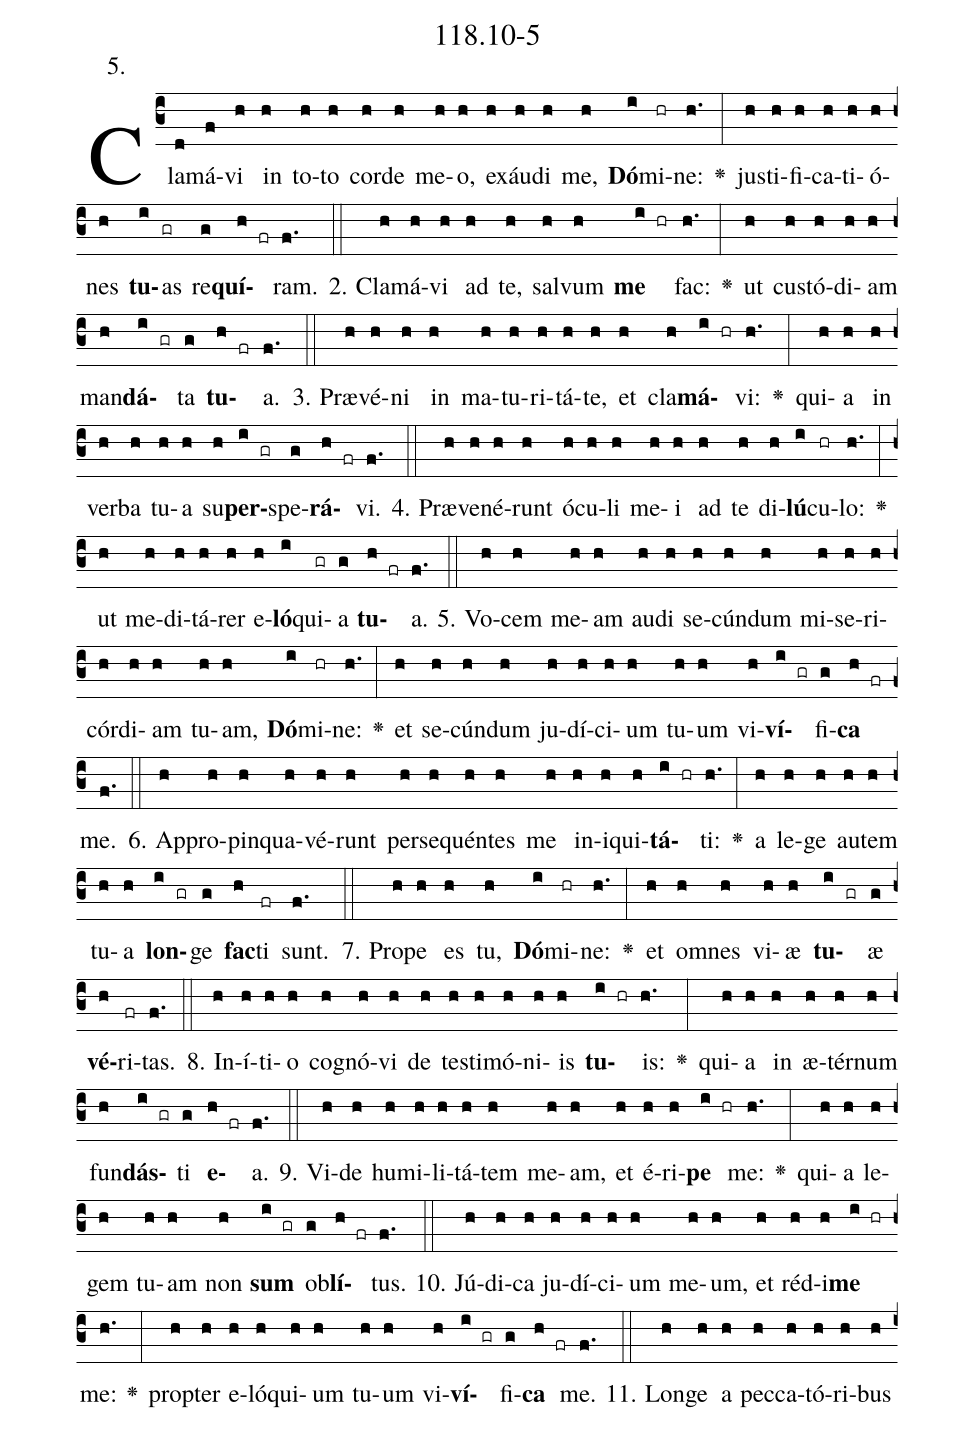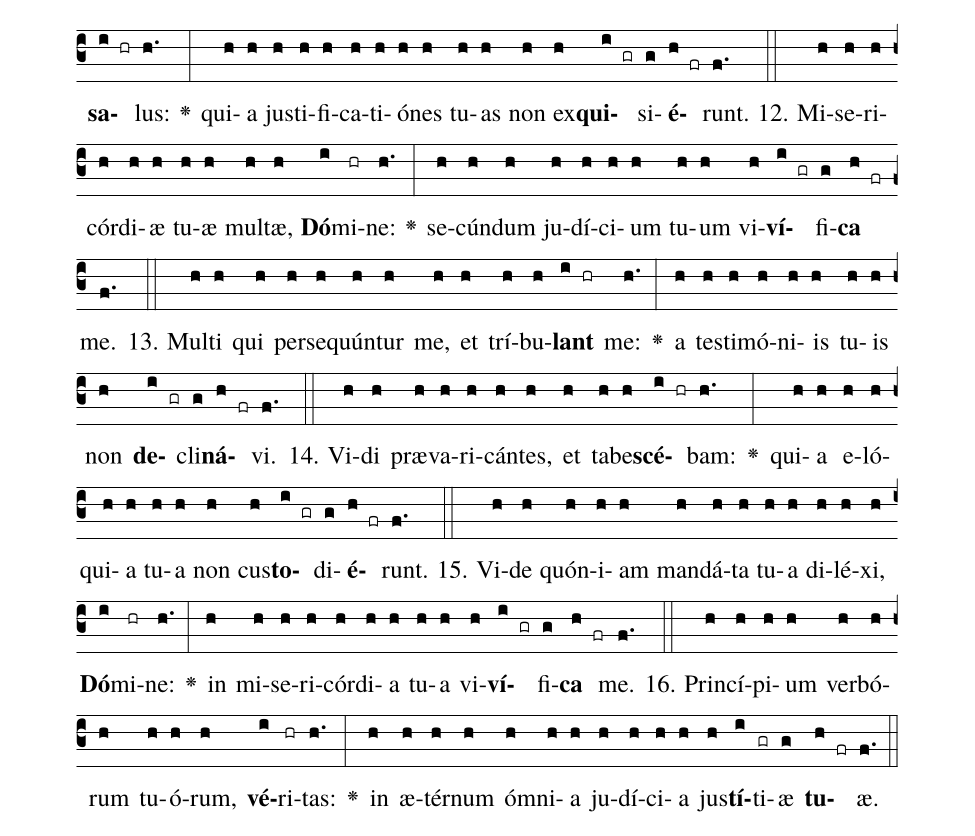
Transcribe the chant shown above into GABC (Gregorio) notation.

name: 118.10-5;
annotation: 5.;
%%
(c3)Cla(d)má(f)vi(h) in(h) to(h)to(h) cor(h)de(h) me(h)o,(h) ex(h)áu(h)di(h) me,(h) <b>Dó</b>(i)mi(hr)ne:(h.) <v>\greheightstar</v>(:) jus(h)ti(h)fi(h)ca(h)ti(h)ó(h)nes(h) <b>tu</b>(i)as(gr) re(g)<b>quí</b>(h fr)ram.(f.) (::)
2. Cla(h)má(h)vi(h) ad(h) te,(h) sal(h)vum(h) <b>me</b>(i hr) fac:(h.) <v>\greheightstar</v>(:) ut(h) cus(h)tó(h)di(h)am(h) man(h)<b>dá</b>(i gr)ta(g) <b>tu</b>(h fr)a.(f.) (::)
3. Præ(h)vé(h)ni(h) in(h) ma(h)tu(h)ri(h)tá(h)te,(h) et(h) cla(h)<b>má</b>(i hr)vi:(h.) <v>\greheightstar</v>(:) qui(h)a(h) in(h) ver(h)ba(h) tu(h)a(h) su(h)<b>per</b>(i gr)spe(g)<b>rá</b>(h fr)vi.(f.) (::)
4. Præ(h)ve(h)né(h)runt(h) ó(h)cu(h)li(h) me(h)i(h) ad(h) te(h) di(h)<b>lú</b>(i)cu(hr)lo:(h.) <v>\greheightstar</v>(:) ut(h) me(h)di(h)tá(h)rer(h) e(h)<b>ló</b>(i)qui(gr)a(g) <b>tu</b>(h fr)a.(f.) (::)
5. Vo(h)cem(h) me(h)am(h) au(h)di(h) se(h)cún(h)dum(h) mi(h)se(h)ri(h)cór(h)di(h)am(h) tu(h)am,(h) <b>Dó</b>(i)mi(hr)ne:(h.) <v>\greheightstar</v>(:) et(h) se(h)cún(h)dum(h) ju(h)dí(h)ci(h)um(h) tu(h)um(h) vi(h)<b>ví</b>(i gr)fi(g)<b>ca</b>(h fr) me.(f.) (::)
6. Ap(h)pro(h)pin(h)qua(h)vé(h)runt(h) per(h)se(h)quén(h)tes(h) me(h) in(h)i(h)qui(h)<b>tá</b>(i hr)ti:(h.) <v>\greheightstar</v>(:) a(h) le(h)ge(h) au(h)tem(h) tu(h)a(h) <b>lon</b>(i gr)ge(g) <b>fac</b>(h)ti(fr) sunt.(f.) (::)
7. Pro(h)pe(h) es(h) tu,(h) <b>Dó</b>(i)mi(hr)ne:(h.) <v>\greheightstar</v>(:) et(h) om(h)nes(h) vi(h)æ(h) <b>tu</b>(i gr)æ(g) <b>vé</b>(h)ri(fr)tas.(f.) (::)
8. In(h)í(h)ti(h)o(h) co(h)gnó(h)vi(h) de(h) tes(h)ti(h)mó(h)ni(h)is(h) <b>tu</b>(i hr)is:(h.) <v>\greheightstar</v>(:) qui(h)a(h) in(h) æ(h)tér(h)num(h) fun(h)<b>dás</b>(i gr)ti(g) <b>e</b>(h fr)a.(f.) (::)
9. Vi(h)de(h) hu(h)mi(h)li(h)tá(h)tem(h) me(h)am,(h) et(h) é(h)ri(h)<b>pe</b>(i hr) me:(h.) <v>\greheightstar</v>(:) qui(h)a(h) le(h)gem(h) tu(h)am(h) non(h) <b>sum</b>(i gr) ob(g)<b>lí</b>(h fr)tus.(f.) (::)
10. Jú(h)di(h)ca(h) ju(h)dí(h)ci(h)um(h) me(h)um,(h) et(h) réd(h)i(h)<b>me</b>(i hr) me:(h.) <v>\greheightstar</v>(:) prop(h)ter(h) e(h)ló(h)qui(h)um(h) tu(h)um(h) vi(h)<b>ví</b>(i gr)fi(g)<b>ca</b>(h fr) me.(f.) (::)
11. Lon(h)ge(h) a(h) pec(h)ca(h)tó(h)ri(h)bus(h) <b>sa</b>(i hr)lus:(h.) <v>\greheightstar</v>(:) qui(h)a(h) jus(h)ti(h)fi(h)ca(h)ti(h)ó(h)nes(h) tu(h)as(h) non(h) ex(h)<b>qui</b>(i gr)si(g)<b>é</b>(h fr)runt.(f.) (::)
12. Mi(h)se(h)ri(h)cór(h)di(h)æ(h) tu(h)æ(h) mul(h)tæ,(h) <b>Dó</b>(i)mi(hr)ne:(h.) <v>\greheightstar</v>(:) se(h)cún(h)dum(h) ju(h)dí(h)ci(h)um(h) tu(h)um(h) vi(h)<b>ví</b>(i gr)fi(g)<b>ca</b>(h fr) me.(f.) (::)
13. Mul(h)ti(h) qui(h) per(h)se(h)quún(h)tur(h) me,(h) et(h) trí(h)bu(h)<b>lant</b>(i hr) me:(h.) <v>\greheightstar</v>(:) a(h) tes(h)ti(h)mó(h)ni(h)is(h) tu(h)is(h) non(h) <b>de</b>(i gr)cli(g)<b>ná</b>(h fr)vi.(f.) (::)
14. Vi(h)di(h) præ(h)va(h)ri(h)cán(h)tes,(h) et(h) ta(h)be(h)<b>scé</b>(i hr)bam:(h.) <v>\greheightstar</v>(:) qui(h)a(h) e(h)ló(h)qui(h)a(h) tu(h)a(h) non(h) cus(h)<b>to</b>(i gr)di(g)<b>é</b>(h fr)runt.(f.) (::)
15. Vi(h)de(h) quón(h)i(h)am(h) man(h)dá(h)ta(h) tu(h)a(h) di(h)lé(h)xi,(h) <b>Dó</b>(i)mi(hr)ne:(h.) <v>\greheightstar</v>(:) in(h) mi(h)se(h)ri(h)cór(h)di(h)a(h) tu(h)a(h) vi(h)<b>ví</b>(i gr)fi(g)<b>ca</b>(h fr) me.(f.) (::)
16. Prin(h)cí(h)pi(h)um(h) ver(h)bó(h)rum(h) tu(h)ó(h)rum,(h) <b>vé</b>(i)ri(hr)tas:(h.) <v>\greheightstar</v>(:) in(h) æ(h)tér(h)num(h) óm(h)ni(h)a(h) ju(h)dí(h)ci(h)a(h) jus(h)<b>tí</b>(i)ti(gr)æ(g) <b>tu</b>(h fr)æ.(f.) (::)
